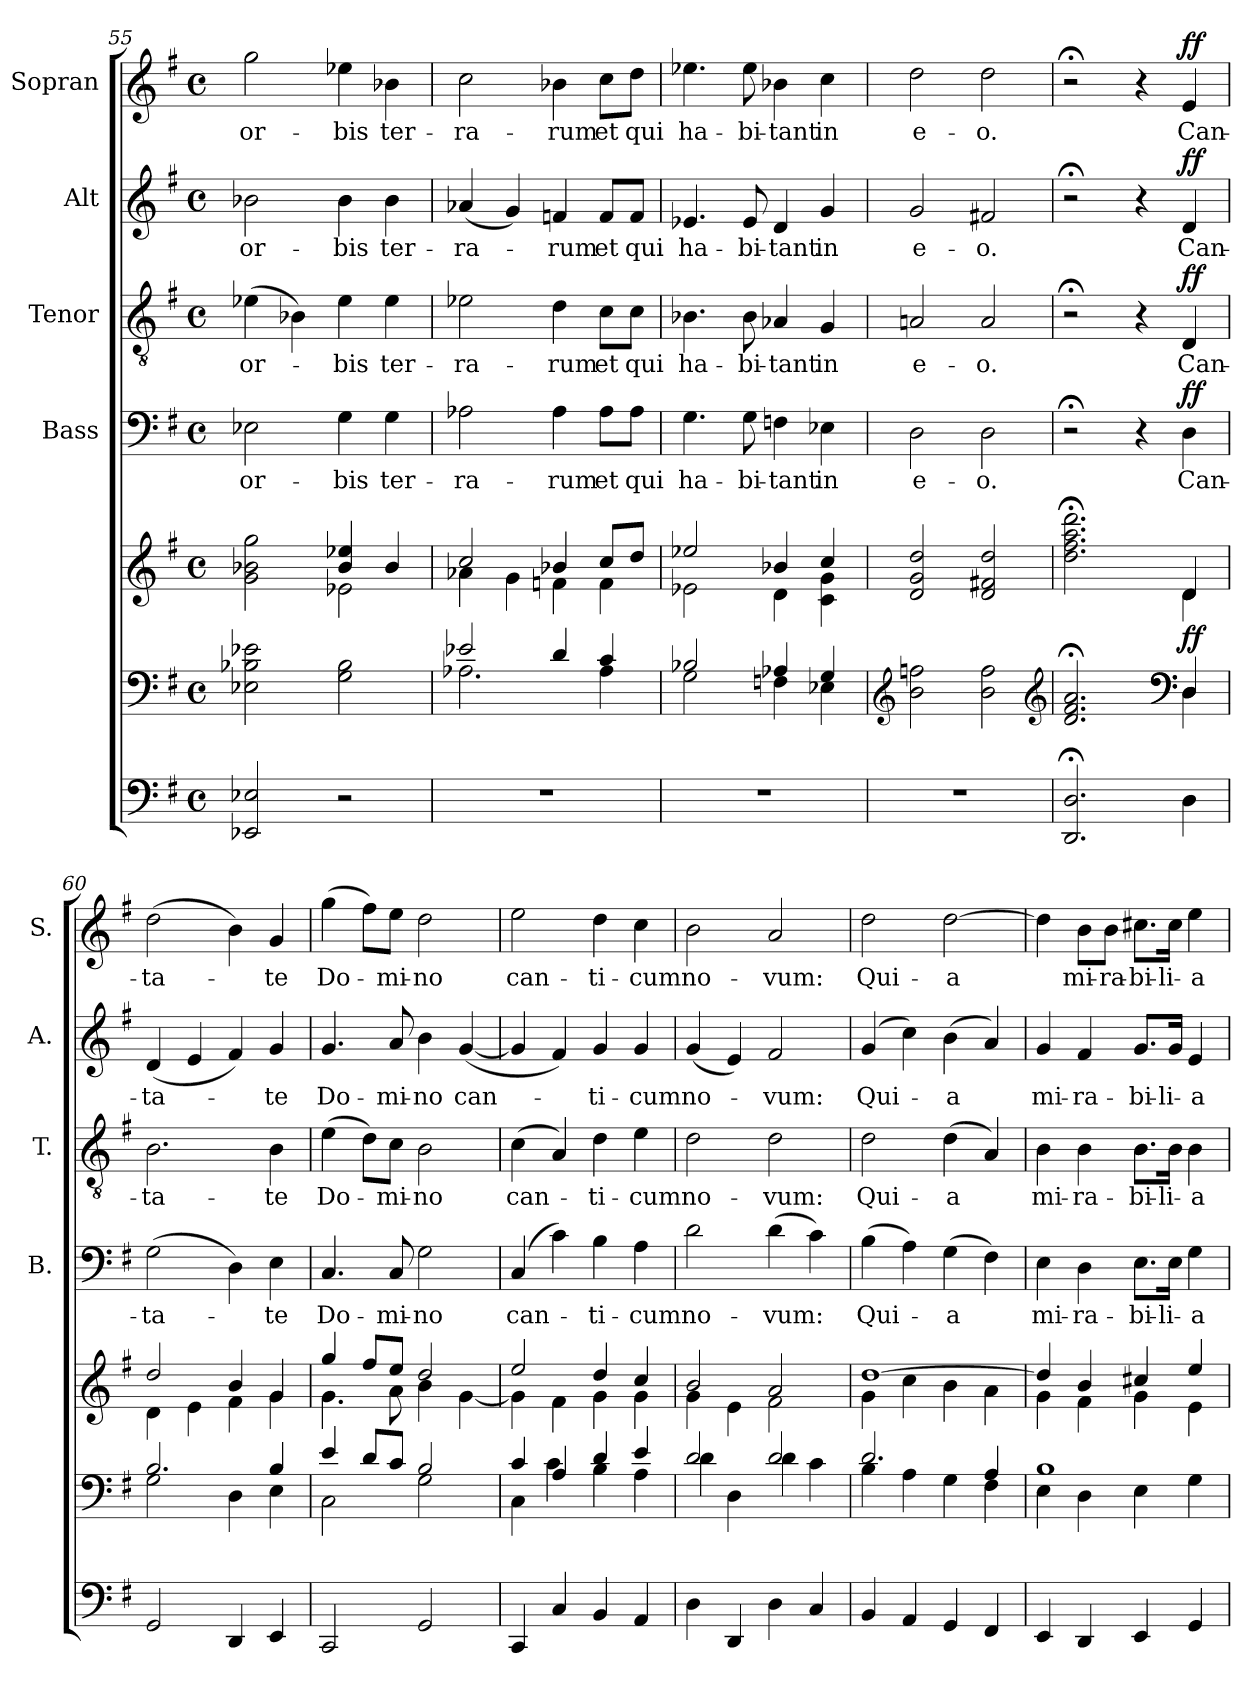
**kern	**kern	**kern	**dynam	**kern	**text	**dynam	**kern	**text	**dynam	**kern	**text	**dynam	**kern	**text	**dynam
*part6	*part5	*part5	*part5	*part4	*part4	*part4	*part3	*part3	*part3	*part2	*part2	*part2	*part1	*part1	*part1
*staff7	*staff6	*staff5	*staff5/6	*staff4	*staff4	*staff4	*staff3	*staff3	*staff3	*staff2	*staff2	*staff2	*staff1	*staff1	*staff1
*	*	*	*	*I"Bass	*	*	*I"Tenor	*	*	*I"Alt	*	*	*I"Sopran	*	*
*	*	*	*	*I'B.	*	*	*I'T.	*	*	*I'A.	*	*	*I'S.	*	*
*clefF4	*clefF4	*clefG2	*	*clefF4	*	*	*clefGv2	*	*	*clefG2	*	*	*clefG2	*	*
*k[f#]	*k[f#]	*k[f#]	*	*k[f#]	*	*	*k[f#]	*	*	*k[f#]	*	*	*k[f#]	*	*
*G:	*G:	*G:	*	*G:	*	*	*G:	*	*	*G:	*	*	*G:	*	*
*M4/4	*M4/4	*M4/4	*	*M4/4	*	*	*M4/4	*	*	*M4/4	*	*	*M4/4	*	*
*met(c)	*met(c)	*met(c)	*	*met(c)	*	*	*met(c)	*	*	*met(c)	*	*	*met(c)	*	*
=55	=55	=55	=55	=55	=55	=55	=55	=55	=55	=55	=55	=55	=55	=55	=55
*	*	*^	*	*	*	*	*	*	*	*	*	*	*	*	*
!	!	!	!	!	!	!LO:LY:b	!	!	!LO:LY:b	!	!	!LO:LY:b	!	!	!LO:LY:b	!
2EE-X/ 2E-X/	2E-X\ 2B-X\ 2e-X\	2g\ 2b-X\ 2gg\	2ryy	.	2E-X\	or-	.	(>4e-X\	or-	.	2b-X\	or-	.	2gg\	or-	.
.	.	.	.	.	.	.	.	4B-X\)	.	.	.	.	.	.	.	.
!	!	!	!	!	!	!LO:LY:b	!	!	!LO:LY:b	!	!	!LO:LY:b	!	!	!LO:LY:b	!
2r	2G\ 2B-\	4b-/ 4ee-X/	2e-X\	.	4G\	-bis	.	4e-\	-bis	.	4b-\	-bis	.	4ee-X\	-bis	.
!	!	!	!	!	!	!LO:LY:b	!	!	!LO:LY:b	!	!	!LO:LY:b	!	!	!LO:LY:b	!
.	.	4b-/	.	.	4G\	ter-	.	4e-\	ter-	.	4b-\	ter-	.	4b-X\	ter-	.
=56	=56	=56	=56	=56	=56	=56	=56	=56	=56	=56	=56	=56	=56	=56	=56	=56
*	*^	*	*	*	*	*	*	*	*	*	*	*	*	*	*	*
!	!	!	!	!	!	!	!LO:LY:b	!	!	!LO:LY:b	!	!	!LO:LY:b	!	!	!LO:LY:b	!
1r	2e-X/	2.A-X\	2cc/	4a-X\	.	2A-X\	-ra-	.	2e-X\	-ra-	.	(<4a-X/	-ra-	.	2cc\	-ra-	.
.	.	.	.	4g\	.	.	.	.	.	.	.	4g/)	.	.	.	.	.
!	!	!	!	!	!	!	!LO:LY:b	!	!	!LO:LY:b	!	!	!LO:LY:b	!	!	!LO:LY:b	!
.	4d/	.	4b-X/	4fn\	.	4A-\	-rum	.	4d\	-rum	.	4fn/	-rum	.	4b-X\	-rum	.
!	!	!	!	!	!	!	!LO:LY:b	!	!	!LO:LY:b	!	!	!LO:LY:b	!	!	!LO:LY:b	!
.	4c/	4A-\	8cc/L	4f\	.	8A-\L	et	.	8c\L	et	.	8f/L	et	.	8cc\L	et	.
!	!	!	!	!	!	!	!LO:LY:b	!	!	!LO:LY:b	!	!	!LO:LY:b	!	!	!LO:LY:b	!
.	.	.	8dd/J	.	.	8A-\J	qui	.	8c\J	qui	.	8f/J	qui	.	8dd\J	qui	.
=57	=57	=57	=57	=57	=57	=57	=57	=57	=57	=57	=57	=57	=57	=57	=57	=57	=57
!	!	!	!	!	!	!	!LO:LY:b	!	!	!LO:LY:b	!	!	!LO:LY:b	!	!	!LO:LY:b	!
1r	2B-X/	2G\	2ee-X/	2e-X\	.	4.G\	ha-	.	4.B-X\	ha-	.	4.e-X/	ha-	.	4.ee-X\	ha-	.
!	!	!	!	!	!	!	!LO:LY:b	!	!	!LO:LY:b	!	!	!LO:LY:b	!	!	!LO:LY:b	!
.	.	.	.	.	.	8G\	-bi-	.	8B-\	-bi-	.	8e-/	-bi-	.	8ee-\	-bi-	.
!	!	!	!	!	!	!	!LO:LY:b	!	!	!LO:LY:b	!	!	!LO:LY:b	!	!	!LO:LY:b	!
.	4A-X/	4Fn\	4b-X/	4d\	.	4Fn\	-tant	.	4A-X/	-tant	.	4d/	-tant	.	4b-X\	-tant	.
!	!	!	!	!	!	!	!LO:LY:b	!	!	!LO:LY:b	!	!	!LO:LY:b	!	!	!LO:LY:b	!
.	4G/	4E-X\	4cc/	4c\ 4g\	.	4E-X\	in	.	4G/	in	.	4g/	in	.	4cc\	in	.
=58	=58	=58	=58	=58	=58	=58	=58	=58	=58	=58	=58	=58	=58	=58	=58	=58	=58
!	!	!	!	!	!	!	!LO:LY:b	!	!	!LO:LY:b	!	!	!LO:LY:b	!	!	!LO:LY:b	!
*	*v	*v	*	*	*	*	*	*	*	*	*	*	*	*	*	*	*
*	*	*v	*v	*	*	*	*	*	*	*	*	*	*	*	*	*
1r	2D\ 2An\	2d/ 2g/ 2dd/	.	2D\	e-	.	2An/	e-	.	2g/	e-	.	2dd\	e-	.
!	!	!	!	!	!LO:LY:b	!	!	!LO:LY:b	!	!	!LO:LY:b	!	!	!LO:LY:b	!
.	2D\ 2A\	2d/ 2f#X/ 2dd/	.	2D\	-o.	.	2A/	-o.	.	2f#X/	-o.	.	2dd\	-o.	.
*	*clefG2	*	*	*	*	*	*	*	*	*	*	*	*	*	*
=59	=59	=59	=59	=59	=59	=59	=59	=59	=59	=59	=59	=59	=59	=59	=59
*	*^	*^	*	*	*	*	*	*	*	*	*	*	*	*	*
2.DD/;< 2.D/;<	2.d/;< 2.f#/;< 2.a/;<	2.ryy	2.dd\;< 2.ff#\;< 2.aa\;< 2.ddd\;<	2.ryy	.	2r;<	.	.	2r;<	.	.	2r;<	.	.	2r;<	.	.
.	.	.	.	.	.	4r	.	.	4r	.	.	4r	.	.	4r	.	.
*	*clefF4	*	*	*	*	*	*	*	*	*	*	*	*	*	*	*	*
!	!	!	!	!	!LO:DY:b	!	!LO:LY:b	!LO:DY:a	!	!LO:LY:b	!LO:DY:a	!	!LO:LY:b	!LO:DY:a	!	!LO:LY:b	!LO:DY:a
4D\	4D/	4D\	4d/	4d\	ff	4D\	Can-	ff	4D/	Can-	ff	4d/	Can-	ff	4e/	Can-	ff
!!LO:PB:g=z
=60	=60	=60	=60	=60	=60	=60	=60	=60	=60	=60	=60	=60	=60	=60	=60	=60	=60
!	!	!	!	!	!	!	!LO:LY:b	!	!	!LO:LY:b	!	!	!LO:LY:b	!	!	!LO:LY:b	!
2GG/	2.B/	2G\	2dd/	4d\	.	(>2G\	-ta-	.	2.B\	-ta-	.	(<4d/	-ta-	.	(>2dd\	-ta-	.
.	.	.	.	4e\	.	.	.	.	.	.	.	4e/	.	.	.	.	.
4DD/	.	4D\	4b/	4f#\	.	4D\)	.	.	.	.	.	4f#/)	.	.	4b\)	.	.
!	!	!	!	!	!	!	!LO:LY:b	!	!	!LO:LY:b	!	!	!LO:LY:b	!	!	!LO:LY:b	!
4EE/	4B/	4E\	4g/	4g\	.	4E\	-te	.	4B\	-te	.	4g/	-te	.	4g/	-te	.
=61	=61	=61	=61	=61	=61	=61	=61	=61	=61	=61	=61	=61	=61	=61	=61	=61	=61
!	!	!	!	!	!	!	!LO:LY:b	!	!	!LO:LY:b	!	!	!LO:LY:b	!	!	!LO:LY:b	!
2CC/	4e/	2C\	4gg/	4.g\	.	4.C/	Do-	.	(>4e\	Do-	.	4.g/	Do-	.	(>4gg\	Do-	.
.	8d/L	.	8ff#/L	.	.	.	.	.	8d\L)	.	.	.	.	.	8ff#\L)	.	.
!	!	!	!	!	!	!	!LO:LY:b	!	!	!LO:LY:b	!	!	!LO:LY:b	!	!	!LO:LY:b	!
.	8c/J	.	8ee/J	8a\	.	8C/	-mi-	.	8c\J	-mi-	.	8a/	-mi-	.	8ee\J	-mi-	.
!	!	!	!	!	!	!	!LO:LY:b	!	!	!LO:LY:b	!	!	!LO:LY:b	!	!	!LO:LY:b	!
2GG/	2B/	2G\	2dd/	4b\	.	2G\	-no	.	2B\	-no	.	4b\	-no	.	2dd\	-no	.
!	!	!	!	!	!	!	!	!	!	!	!	!	!LO:LY:b	!	!	!	!
.	.	.	.	[<4g\	.	.	.	.	.	.	.	(<[4g/	can-	.	.	.	.
=62	=62	=62	=62	=62	=62	=62	=62	=62	=62	=62	=62	=62	=62	=62	=62	=62	=62
!	!	!	!	!	!	!	!LO:LY:b	!	!	!LO:LY:b	!	!	!	!	!	!LO:LY:b	!
4CC/	4c/	4C\	2ee/	4g\]	.	(4C/	can-	.	(>4c\	can-	.	4g/]	.	.	2ee\	can-	.
4C/	4A/	4c\	.	4f#\	.	4c\)	.	.	4A/)	.	.	4f#/)	.	.	.	.	.
!	!	!	!	!	!	!	!LO:LY:b	!	!	!LO:LY:b	!	!	!LO:LY:b	!	!	!LO:LY:b	!
4BB/	4d/	4B\	4dd/	4g\	.	4B\	-ti-	.	4d\	-ti-	.	4g/	-ti-	.	4dd\	-ti-	.
!	!	!	!	!	!	!	!LO:LY:b	!	!	!LO:LY:b	!	!	!LO:LY:b	!	!	!LO:LY:b	!
4AA/	4e/	4A\	4cc/	4g\	.	4A\	-cum	.	4e\	-cum	.	4g/	-cum	.	4cc\	-cum	.
=63	=63	=63	=63	=63	=63	=63	=63	=63	=63	=63	=63	=63	=63	=63	=63	=63	=63
!	!	!	!	!	!	!	!LO:LY:b	!	!	!LO:LY:b	!	!	!LO:LY:b	!	!	!LO:LY:b	!
4D\	2d/	4d\	2b/	4g\	.	2d\	no-	.	2d\	no-	.	(<4g/	no-	.	2b\	no-	.
4DD/	.	4D\	.	4e\	.	.	.	.	.	.	.	4e/)	.	.	.	.	.
!	!	!	!	!	!	!	!LO:LY:b	!	!	!LO:LY:b	!	!	!LO:LY:b	!	!	!LO:LY:b	!
4D\	2d/	4d\	2a/	2f#\	.	(>4d\	-vum:	.	2d\	-vum:	.	2f#/	-vum:	.	2a/	-vum:	.
4C/	.	4c\	.	.	.	4c\)	.	.	.	.	.	.	.	.	.	.	.
=64	=64	=64	=64	=64	=64	=64	=64	=64	=64	=64	=64	=64	=64	=64	=64	=64	=64
!	!	!	!	!	!	!	!LO:LY:b	!	!	!LO:LY:b	!	!	!LO:LY:b	!	!	!LO:LY:b	!
4BB/	2.d/	4B\	[>1dd	4g\	.	(>4B\	Qui-	.	2d\	Qui-	.	(4g/	Qui-	.	2dd\	Qui-	.
4AA/	.	4A\	.	4cc\	.	4A\)	.	.	.	.	.	4cc\)	.	.	.	.	.
!	!	!	!	!	!	!	!LO:LY:b	!	!	!LO:LY:b	!	!	!LO:LY:b	!	!	!LO:LY:b	!
4GG/	.	4G\	.	4b\	.	(>4G\	-a	.	(>4d\	-a	.	(>4b\	-a	.	[2dd\	-a	.
4FF#/	4A/	4F#\	.	4a\	.	4F#\)	.	.	4A/)	.	.	4a/)	.	.	.	.	.
=65	=65	=65	=65	=65	=65	=65	=65	=65	=65	=65	=65	=65	=65	=65	=65	=65	=65
!	!	!	!	!	!	!	!LO:LY:b	!	!	!LO:LY:b	!	!	!LO:LY:b	!	!	!	!
4EE/	1B	4E\	4dd/]	4g\	.	4E\	mi-	.	4B\	mi-	.	4g/	mi-	.	4dd\]	.	.
!	!	!	!	!	!	!	!LO:LY:b	!	!	!LO:LY:b	!	!	!LO:LY:b	!	!	!LO:LY:b	!
4DD/	.	4D\	4b/	4f#\	.	4D\	-ra-	.	4B\	-ra-	.	4f#/	-ra-	.	8b\L	mi-	.
!	!	!	!	!	!	!	!	!	!	!	!	!	!	!	!	!LO:LY:b	!
.	.	.	.	.	.	.	.	.	.	.	.	.	.	.	8b\J	-ra-	.
!	!	!	!	!	!	!	!LO:LY:b	!	!	!LO:LY:b	!	!	!LO:LY:b	!	!	!LO:LY:b	!
4EE/	.	4E\	4cc#X/	4g\	.	8.E\L	-bi-	.	8.B\L	-bi-	.	8.g/L	-bi-	.	8.cc#X\L	-bi-	.
!	!	!	!	!	!	!	!LO:LY:b	!	!	!LO:LY:b	!	!	!LO:LY:b	!	!	!LO:LY:b	!
.	.	.	.	.	.	16E\Jk	-li-	.	16B\Jk	-li-	.	16g/Jk	-li-	.	16cc#\Jk	-li-	.
!	!	!	!	!	!	!	!LO:LY:b	!	!	!LO:LY:b	!	!	!LO:LY:b	!	!	!LO:LY:b	!
4GG/	.	4G\	4ee/	4e\	.	4G\	-a	.	4B\	-a	.	4e/	-a	.	4ee\	-a	.
*	*v	*v	*	*	*	*	*	*	*	*	*	*	*	*	*	*	*
*	*	*v	*v	*	*	*	*	*	*	*	*	*	*	*	*	*
=	=	=	=	=	=	=	=	=	=	=	=	=	=	=	=
*-	*-	*-	*-	*-	*-	*-	*-	*-	*-	*-	*-	*-	*-	*-	*-
